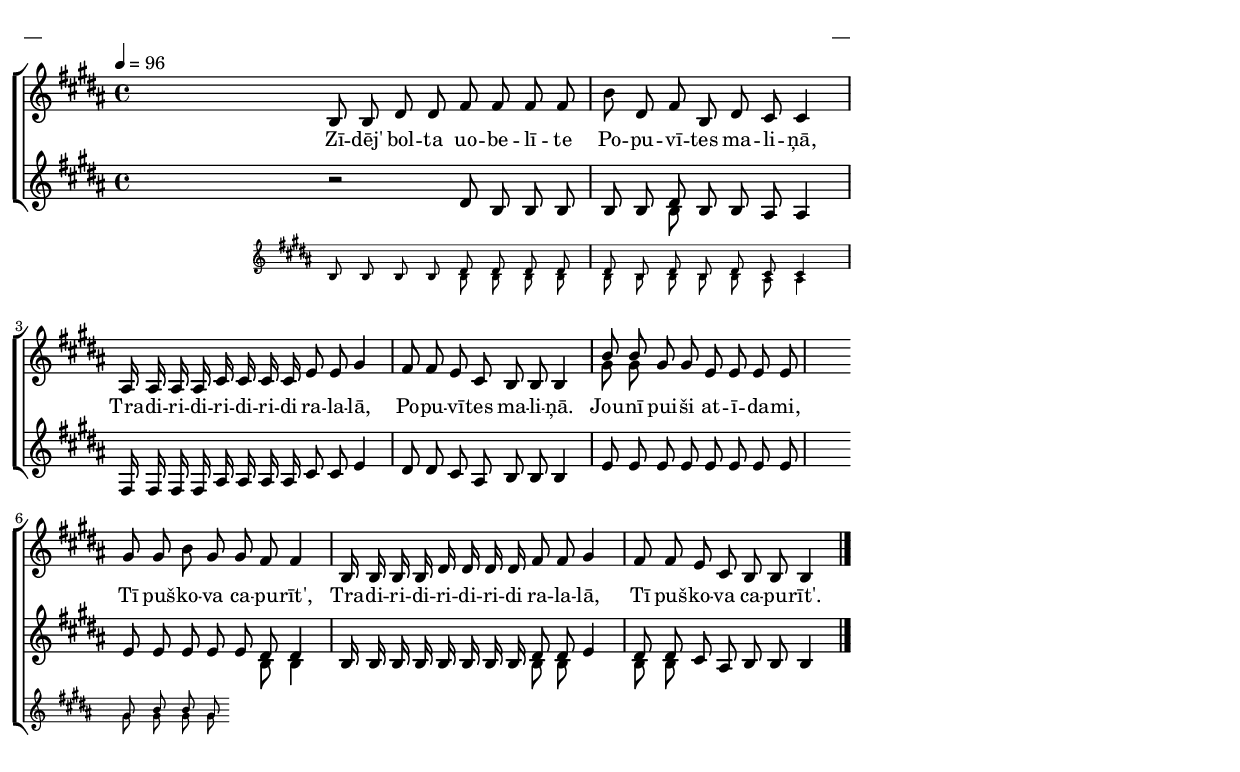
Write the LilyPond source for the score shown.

\version "2.13.16" 
%\header {
%    title = "Zīdēj' bolta uobelīte"
%}
#(set-global-staff-size 16)
\paper {
line-width = 14\cm
left-margin = 0.4\cm
between-system-padding = 0.1\cm
between-system-space = 0.1\cm
}
\layout {
indent = #0
ragged-last = ##f
}


%\layout {
%  \context {
%    \RemoveEmptyStaffContext
%    % To use the setting globally, uncomment the following line:
%    \override VerticalAxisGroup #'remove-first = ##t
%  }
%}


voiceA = \relative c' {
\tempo 4=96
\clef treble 
\key b \major
\time 4/4 
\partial 16*1
s16 \bar ""
b8 b dis dis fis fis fis fis |
b8 dis, fis b, dis cis cis4 |
ais16 ais ais ais cis cis cis cis e8 e gis4 | 
fis8 fis e cis b b b4 |
<< { \voiceOne b'8 b gis gis e e e e }
\new Voice { \voiceTwo \autoBeamOff gis8 gis s2. }
>> \oneVoice 
<< { gis8 gis b gis } 
\new Staff \with {
\remove "Time_signature_engraver"
%\remove "Clef_engraver"
%\remove "Key_engraver"
%\remove "Accidental_engraver"
alignAboveContext = #"main"
fontSize = #-3
\override StaffSymbol #'staff-space = #(magstep -3)
\override StaffSymbol #'thickness = #(magstep -3)
} { 
  \key b \major
  << { \voiceOne \autoBeamOff gis8 b b gis }
  \new Voice { \voiceTwo \autoBeamOff gis8 gis gis gis } >>    
}
>> \oneVoice
gis fis fis4 |
b,16 b b b dis dis dis dis fis8 fis gis4 | 
fis8 fis e cis b b b4 
\bar "|."
} 


lyricA = \lyricmode {
Zī -- dēj' bol -- ta uo -- be -- lī -- te 
Po -- pu -- vī -- tes ma -- li -- ņā, 
Tra -- di -- ri -- di -- ri -- di -- ri -- di ra -- la -- lā, 
Po -- pu -- vī -- tes ma -- li -- ņā.
Jou -- nī pui -- ši at -- ī -- da -- mi, 
Tī puš -- ko -- va ca -- pu -- rīt', 
Tra -- di -- ri -- di -- ri -- di -- ri -- di ra -- la -- lā, 
Tī puš -- ko -- va ca -- pu -- rīt'.
}


voiceB = \relative c' {
\clef treble 
\key b \major
\time 4/4 
\partial 16*1
s16 \bar ""
<< {
  r2 dis8 b b b | 
  << { \voiceOne b8 b dis b b ais ais4 }
  \new Voice { \voiceTwo s4 b8 s8 s2 }
  >> 
}
\new Staff \with {
\remove "Time_signature_engraver"
%\remove "Clef_engraver"
%\remove "Key_engraver"
%\remove "Accidental_engraver"
alignAboveContext = #"main"
fontSize = #-3
\override StaffSymbol #'staff-space = #(magstep -3)
\override StaffSymbol #'thickness = #(magstep -3)
} { 
  \key b \major
  \oneVoice \autoBeamOff b8 b b b << { \voiceOne dis8 dis dis dis | dis8 b dis b dis cis cis4 }
  \new Voice { \voiceTwo \autoBeamOff b8 b b b | b8 b b b b ais ais4 } >>    
}
>>
\oneVoice
fis16 fis fis fis ais ais ais ais cis8 cis e4 | 
dis8 dis cis ais b b b4
e8 e e e e e e e | 
<< { \voiceOne e e e e e dis dis4 |
b16 b b b b b b b dis8 dis e4 | 
dis8 dis cis ais b b b4 }
\new Voice { \voiceTwo \autoBeamOff s2 s8 b8 b4 |
s2 b8 b s4 | 
b8 b s2. 
}
>>
\bar "|."
} 


fullScore = <<
\new ChoirStaff <<
\set StaffGroup.systemStartDelimiterHierarchy
    = #'(SystemStartBrace (SystemStartBracket a (SystemStartSquare b) ) c ) 
\new Staff = "upper" {<<
\new Voice = "voiceA" { \oneVoice \autoBeamOff \voiceA }
>>}
\lyricsto "voiceA" \new Lyrics \lyricA
\new Staff = "lower" {<<
\new Voice = "voiceB" { \oneVoice \autoBeamOff \voiceB }
>>}
>>
>>

\score {
\fullScore
\header { piece = "__" opus = "__" }
}
\markup { \with-color #(x11-color 'white) \sans \smaller "__" }
\score {
\unfoldRepeats
\fullScore
\midi {
\context { \Staff \remove "Staff_performer" }
\context { \Voice \consists "Staff_performer" }
}
}


